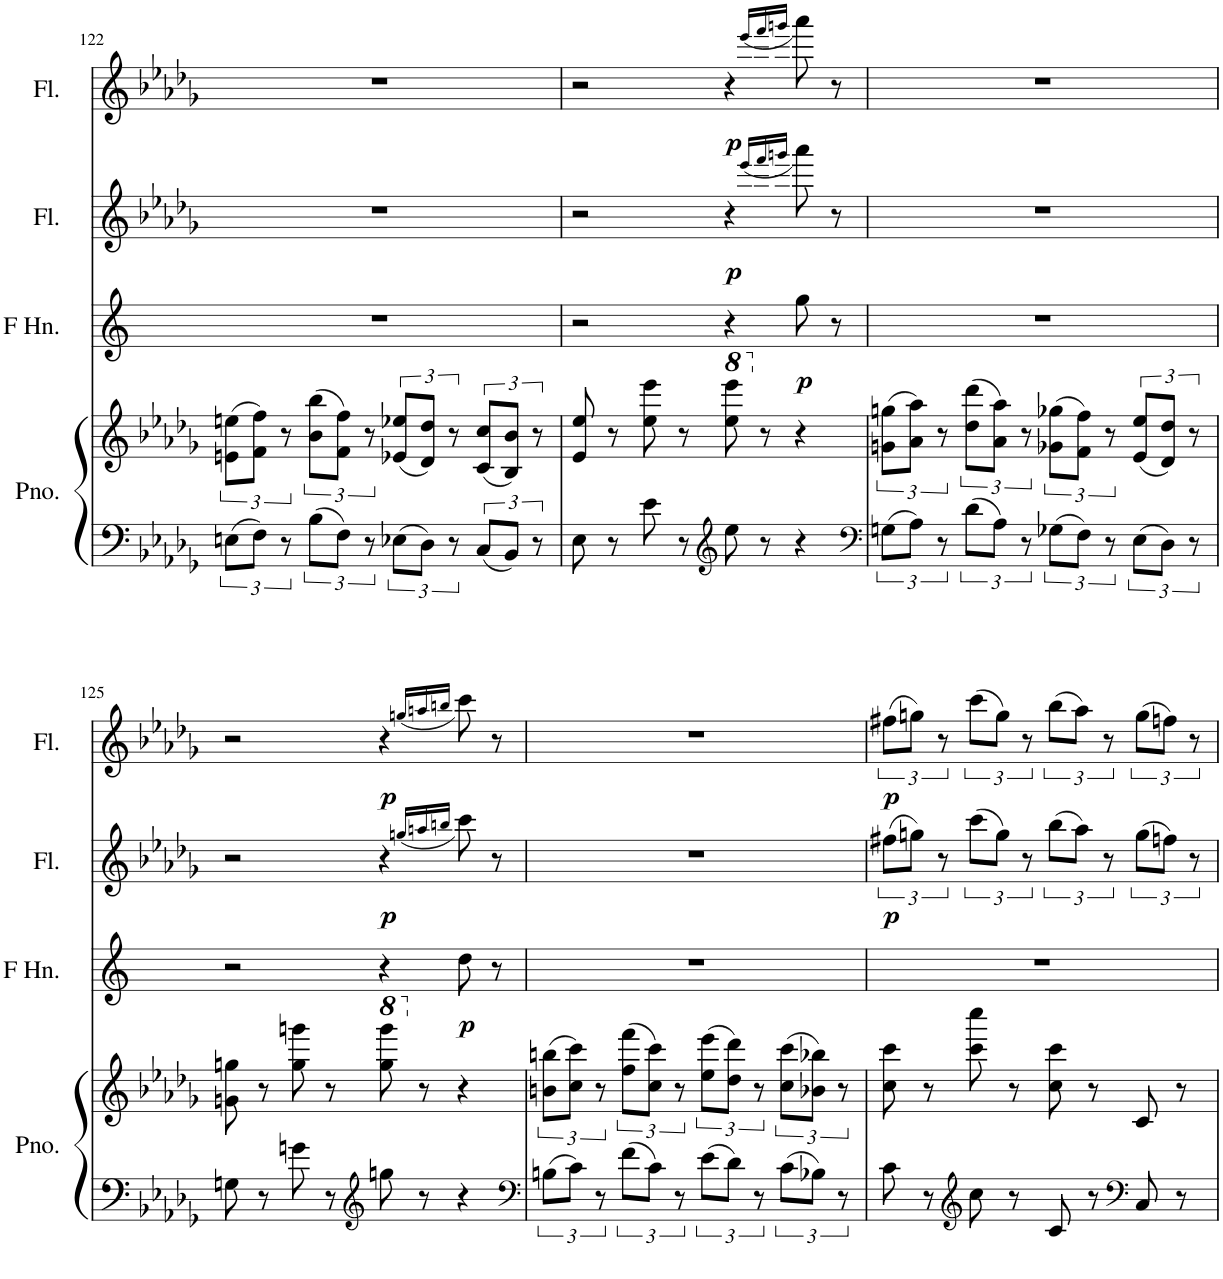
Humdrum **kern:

**kern	**kern	**kern	**dynam	**kern	**dynam	**kern	**dynam
*part4	*part4	*part3	*part3	*part2	*part2	*part1	*part1
*staff5	*staff4	*staff3	*staff3	*staff2	*staff2	*staff1	*staff1
*I"Piano	*	*I"Horn in F	*	*I"Flute	*	*I"Flute	*
*I'Pno.	*	*	*	*I'Fl.	*	*I'Fl.	*
!!LO:PB:g=z
*clefF4	*clefG2	*clefG2	*	*clefG2	*	*clefG2	*
*	*	*Trd4c7	*	*	*	*	*
*k[b-e-a-d-g-]	*k[b-e-a-d-g-]	*k[]	*	*k[b-e-a-d-g-]	*	*k[b-e-a-d-g-]	*
*M4/4	*M4/4	*M4/4	*	*M4/4	*	*M4/4	*
*met(c)	*met(c)	*met(c)	*	*met(c)	*	*met(c)	*
=122	=122	=122	=122	=122	=122	=122	=122
12En\L	(12en\ 12een\L	1r	.	1r	.	1r	.
12F\J	12f\ 12ff\J)	.	.	.	.	.	.
12r	12r	.	.	.	.	.	.
12B-\L	(12b-\ 12bb-\L	.	.	.	.	.	.
12F\J	12f\ 12ff\J)	.	.	.	.	.	.
12r	12r	.	.	.	.	.	.
12E-X\L	(12e-X/ 12ee-X/L	.	.	.	.	.	.
12D-\J	12d-/ 12dd-/J)	.	.	.	.	.	.
12r	12r	.	.	.	.	.	.
12C/L	(12c/ 12cc/L	.	.	.	.	.	.
12BB-/J	12B-/ 12b-/J)	.	.	.	.	.	.
12r	12r	.	.	.	.	.	.
=123	=123	=123	=123	=123	=123	=123	=123
8E-\	8e-/ 8ee-/	2r	.	2r	.	2r	.
8r	8r	.	.	.	.	.	.
8e-\	8ee-\ 8eee-\	.	.	.	.	.	.
8r	8r	.	.	.	.	.	.
*clefG2	*	*	*	*	*	*	*
*	*8va	*	*	*	*	*	*
!	!	!	!	!	!LO:DY:b	!	!LO:DY:b
8ee-\	8eee-\ 8eeee-\	4r	.	4r	p	4r	p
*	*X8va	*	*	*	*	*	*
8r	8r	.	.	.	.	.	.
.	.	.	.	(16qeee-/LL	.	(16qeee-/LL	.
.	.	.	.	16qfff/	.	16qfff/	.
.	.	.	.	16qgggn/JJ	.	16qgggn/JJ	.
!	!	!	!LO:DY:b	!	!	!	!
4r	4r	8gg\	p	8aaa-\)	.	8aaa-\)	.
.	.	8r	.	8r	.	8r	.
=124	=124	=124	=124	=124	=124	=124	=124
*clefF4	*	*	*	*	*	*	*
12Gn\L	(12gn\ 12ggn\L	1r	.	1r	.	1r	.
12A-\J	12a-\ 12aa-\J)	.	.	.	.	.	.
12r	12r	.	.	.	.	.	.
12d-\L	(12dd-\ 12ddd-\L	.	.	.	.	.	.
12A-\J	12a-\ 12aa-\J)	.	.	.	.	.	.
12r	12r	.	.	.	.	.	.
12G-X\L	(12g-X\ 12gg-X\L	.	.	.	.	.	.
12F\J	12f\ 12ff\J)	.	.	.	.	.	.
12r	12r	.	.	.	.	.	.
12E-\L	(12e-/ 12ee-/L	.	.	.	.	.	.
12D-\J	12d-/ 12dd-/J)	.	.	.	.	.	.
12r	12r	.	.	.	.	.	.
!!LO:LB:g=z
=125	=125	=125	=125	=125	=125	=125	=125
8Gn\	8gn\ 8ggn\	2r	.	2r	.	2r	.
8r	8r	.	.	.	.	.	.
8gn\	8gg\ 8gggn\	.	.	.	.	.	.
8r	8r	.	.	.	.	.	.
*clefG2	*	*	*	*	*	*	*
*	*8va	*	*	*	*	*	*
!	!	!	!	!	!LO:DY:b	!	!LO:DY:b
8ggn\	8ggg\ 8gggg\	4r	.	4r	p	4r	p
*	*X8va	*	*	*	*	*	*
8r	8r	.	.	.	.	.	.
.	.	.	.	(16qggn/LL	.	(16qggn/LL	.
.	.	.	.	16qaan/	.	16qaan/	.
.	.	.	.	16qbbn/JJ	.	16qbbn/JJ	.
!	!	!	!LO:DY:b	!	!	!	!
4r	4r	8dd\	p	8ccc\)	.	8ccc\)	.
.	.	8r	.	8r	.	8r	.
=126	=126	=126	=126	=126	=126	=126	=126
*clefF4	*	*	*	*	*	*	*
12Bn\L	(12bn\ 12bbn\L	1r	.	1r	.	1r	.
12c\J	12cc\ 12ccc\J)	.	.	.	.	.	.
12r	12r	.	.	.	.	.	.
12f\L	(12ff\ 12fff\L	.	.	.	.	.	.
12c\J	12cc\ 12ccc\J)	.	.	.	.	.	.
12r	12r	.	.	.	.	.	.
12e-\L	(12ee-\ 12eee-\L	.	.	.	.	.	.
12d-\J	12dd-\ 12ddd-\J)	.	.	.	.	.	.
12r	12r	.	.	.	.	.	.
12c\L	(12cc\ 12ccc\L	.	.	.	.	.	.
12B-X\J	12b-X\ 12bb-X\J)	.	.	.	.	.	.
12r	12r	.	.	.	.	.	.
=127	=127	=127	=127	=127	=127	=127	=127
!	!	!	!	!	!LO:DY:b	!	!LO:DY:b
8c\	8cc\ 8ccc\	1r	.	(12ff#X\L	p	(12ff#X\L	p
.	.	.	.	12ggn\J)	.	12ggn\J)	.
8r	8r	.	.	.	.	.	.
.	.	.	.	12r	.	12r	.
*clefG2	*	*	*	*	*	*	*
8cc\	8ccc\ 8cccc\	.	.	(12ccc\L	.	(12ccc\L	.
.	.	.	.	12gg\J)	.	12gg\J)	.
8r	8r	.	.	.	.	.	.
.	.	.	.	12r	.	12r	.
8c/	8cc\ 8ccc\	.	.	(12bb-\L	.	(12bb-\L	.
.	.	.	.	12aa-\J)	.	12aa-\J)	.
8r	8r	.	.	.	.	.	.
.	.	.	.	12r	.	12r	.
*clefF4	*	*	*	*	*	*	*
8C/	8c/	.	.	(12gg\L	.	(12gg\L	.
.	.	.	.	12ffn\J)	.	12ffn\J)	.
8r	8r	.	.	.	.	.	.
.	.	.	.	12r	.	12r	.
=	=	=	=	=	=	=	=
*-	*-	*-	*-	*-	*-	*-	*-
